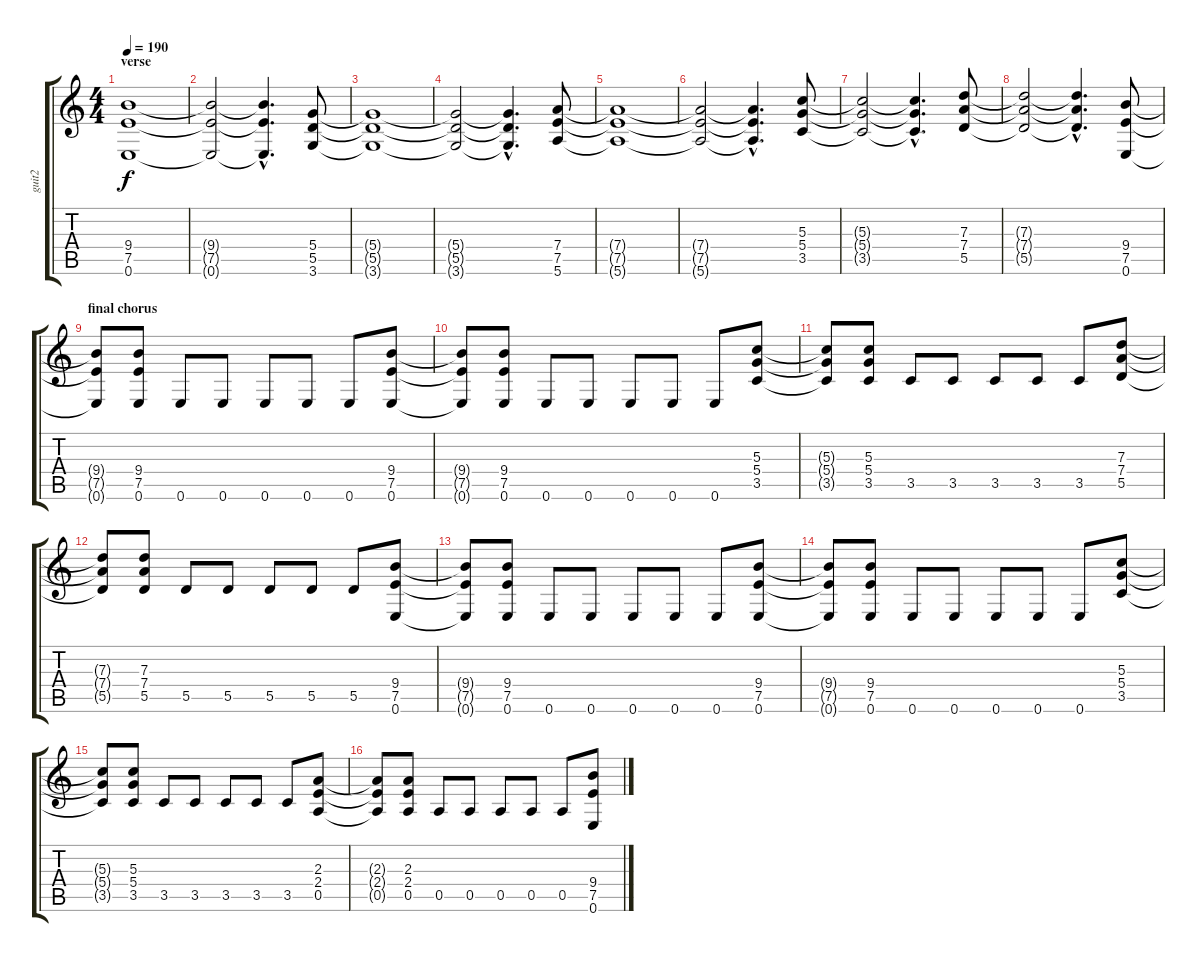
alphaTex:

\track ("guit2" "guit2") {instrument distortionguitar}
\staff {score tabs}
\tuning (E4 B3 G3 D3 A2 E2) {hide}
\ts (4 4)
\section ("" "verse")
\tempo 190
\clef g2
\ks c
(9.4 7.5 0.6).1{dy f} |
(9.4{t} 7.5{t} 0.6{t}).2 (9.4{hac t} 7.5{hac t} 0.6{hac t}).4{d} (5.4 5.5 3.6).8 |
(5.4{t} 5.5{t} 3.6{t}).1 |
(5.4{t} 5.5{t} 3.6{t}).2 (5.4{hac t} 5.5{hac t} 3.6{hac t}).4{d} (7.4 7.5 5.6).8 |
(7.4{t} 7.5{t} 5.6{t}).1 |
(7.4{t} 7.5{t} 5.6{t}).2 (7.4{hac t} 7.5{hac t} 5.6{hac t}).4{d} (5.3 5.4 3.5).8 |
(5.3{t} 5.4{t} 3.5{t}).2 (5.3{hac t} 5.4{hac t} 3.5{hac t}).4{d} (7.3 7.4 5.5).8 |
(7.3{t} 7.4{t} 5.5{t}).2 (7.3{hac t} 7.4{hac t} 5.5{hac t}).4{d} (9.4 7.5 0.6).8 |
\section ("" "final chorus")
(9.4{t} 7.5{t} 0.6{t}).8 (9.4 7.5 0.6).8 0.6.8 0.6.8 0.6.8 0.6.8 0.6.8 (9.4 7.5 0.6).8 |
(9.4{t} 7.5{t} 0.6{t}).8 (9.4 7.5 0.6).8 0.6.8 0.6.8 0.6.8 0.6.8 0.6.8 (5.3 5.4 3.5).8 |
(5.3{t} 5.4{t} 3.5{t}).8 (5.3 5.4 3.5).8 3.5.8 3.5.8 3.5.8 3.5.8 3.5.8 (7.3 7.4 5.5).8 |
(7.3{t} 7.4{t} 5.5{t}).8 (7.3 7.4 5.5).8 5.5.8 5.5.8 5.5.8 5.5.8 5.5.8 (9.4 7.5 0.6).8 |
(9.4{t} 7.5{t} 0.6{t}).8 (9.4 7.5 0.6).8 0.6.8 0.6.8 0.6.8 0.6.8 0.6.8 (9.4 7.5 0.6).8 |
(9.4{t} 7.5{t} 0.6{t}).8 (9.4 7.5 0.6).8 0.6.8 0.6.8 0.6.8 0.6.8 0.6.8 (5.3 5.4 3.5).8 |
(5.3{t} 5.4{t} 3.5{t}).8 (5.3 5.4 3.5).8 3.5.8 3.5.8 3.5.8 3.5.8 3.5.8 (2.3 2.4 0.5).8 |
(2.3{t} 2.4{t} 0.5{t}).8 (2.3 2.4 0.5).8 0.5.8 0.5.8 0.5.8 0.5.8 0.5.8 (9.4 7.5 0.6).8
